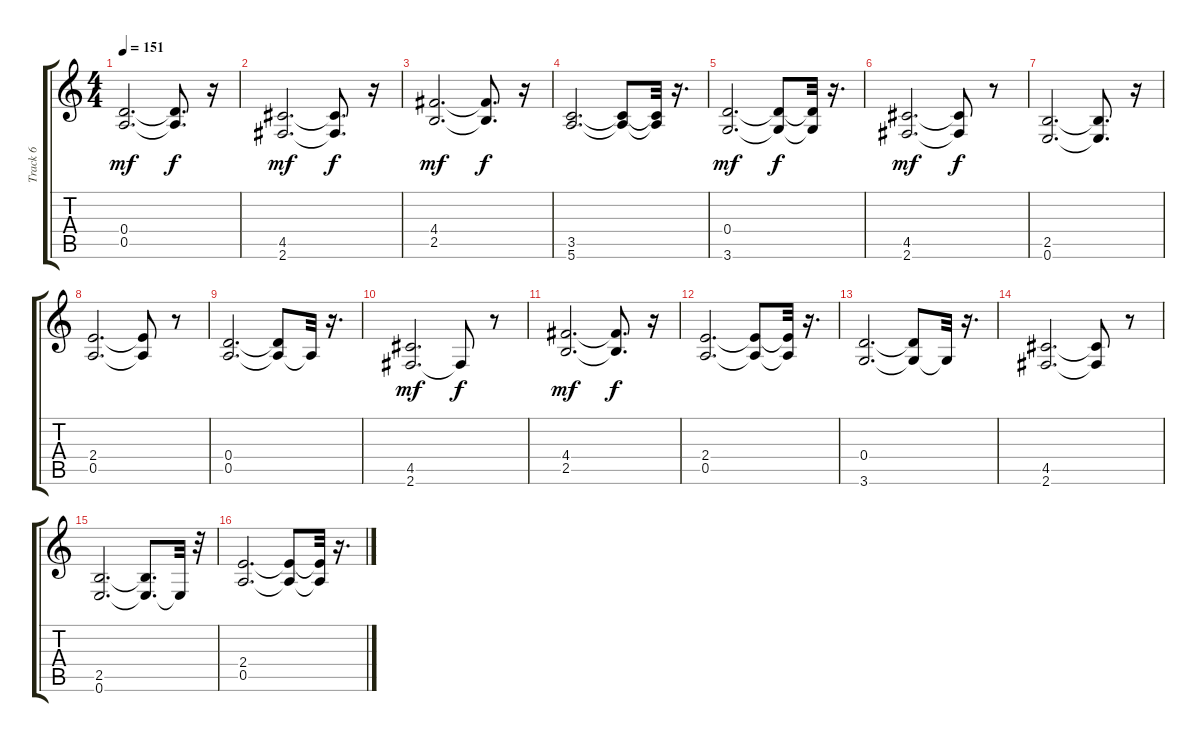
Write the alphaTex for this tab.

\track ("Track 6" "Track 6") {instrument distortionguitar}
\staff {score tabs}
\tuning (E4 B3 G3 D3 A2 E2) {hide}
\ts (4 4)
\tempo 151
\clef g2
\ks c
(0.4 0.5).2{d dy mf} (0.4{t} 0.5{t}).8{d dy f} r.16 |
(4.5 2.6).2{d dy mf} (4.5{t} 2.6{t}).8{d dy f} r.16 |
(4.4 2.5).2{d dy mf} (4.4{t} 2.5{t}).8{d dy f} r.16 |
(3.5 5.6).2{d} (3.5{t} 5.6{t}).8 (3.5{t} 5.6{t}).32 r.16{d} |
(0.4 3.6).2{d dy mf} (0.4{t} 3.6{t}).8{dy f} (0.4{t} 3.6{t}).32 r.16{d} |
(4.5 2.6).2{d dy mf} (4.5{t} 2.6{t}).8{dy f} r.8 |
(2.5 0.6).2{d} (2.5{t} 0.6{t}).8{d} r.16 |
(2.4 0.5).2{d} (2.4{t} 0.5{t}).8 r.8 |
(0.4 0.5).2{d} (0.4{t} 0.5{t}).8 0.5{t}.32 r.16{d} |
(4.5 2.6).2{d dy mf} 2.6{t}.8{dy f} r.8 |
(4.4 2.5).2{d dy mf} (4.4{t} 2.5{t}).8{d dy f} r.16 |
(2.4 0.5).2{d} (2.4{t} 0.5{t}).8 (2.4{t} 0.5{t}).32 r.16{d} |
(0.4 3.6).2{d} (0.4{t} 3.6{t}).8 3.6{t}.32 r.16{d} |
(4.5 2.6).2{d} (4.5{t} 2.6{t}).8 r.8 |
(2.5 0.6).2{d} (2.5{t} 0.6{t}).8{d} 0.6{t}.32 r.32 |
(2.4 0.5).2{d} (2.4{t} 0.5{t}).8 (2.4{t} 0.5{t}).32 r.16{d}
